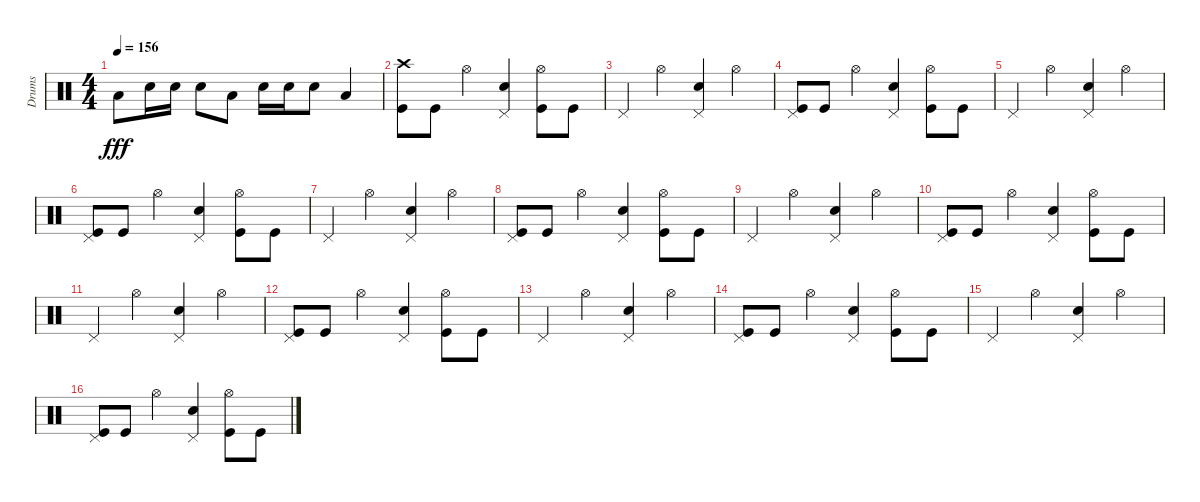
\track ("Drums               " "Drums     ") {instrument percussion}
\staff {score}
\articulation defaults
\ts (4 4)
\tempo 156
\clef neutral
\ks c "Low Tom (hit)".8{dy fff} "Snare (hit) 2".16 "Snare (hit) 2".16 "Snare (hit) 2".8 "Low Tom (hit)".8 "Snare (hit) 2".16 "Snare (hit) 2".16 "Snare (hit) 2".8 "Low Tom (hit)".4
|
("Kick (hit)" "Crash high (hit)").8 "Kick (hit)".8 "Hi-Hat (open)".4 ("Snare (hit) 2" "Pedal Hi-Hat (hit)").4 ("Kick (hit)" "Hi-Hat (open)").8 "Kick (hit)".8 |
"Pedal Hi-Hat (hit)".4 "Hi-Hat (open)".4 ("Pedal Hi-Hat (hit)" "Snare (hit) 2").4 "Hi-Hat (open)".4 |
("Kick (hit)" "Pedal Hi-Hat (hit)").8 "Kick (hit)".8 "Hi-Hat (open)".4 ("Snare (hit) 2" "Pedal Hi-Hat (hit)").4 ("Kick (hit)" "Hi-Hat (open)").8 "Kick (hit)".8 |
"Pedal Hi-Hat (hit)".4 "Hi-Hat (open)".4 ("Pedal Hi-Hat (hit)" "Snare (hit) 2").4 "Hi-Hat (open)".4 |
("Kick (hit)" "Pedal Hi-Hat (hit)").8 "Kick (hit)".8 "Hi-Hat (open)".4 ("Snare (hit) 2" "Pedal Hi-Hat (hit)").4 ("Kick (hit)" "Hi-Hat (open)").8 "Kick (hit)".8 |
"Pedal Hi-Hat (hit)".4 "Hi-Hat (open)".4 ("Pedal Hi-Hat (hit)" "Snare (hit) 2").4 "Hi-Hat (open)".4 |
("Kick (hit)" "Pedal Hi-Hat (hit)").8 "Kick (hit)".8 "Hi-Hat (open)".4 ("Snare (hit) 2" "Pedal Hi-Hat (hit)").4 ("Kick (hit)" "Hi-Hat (open)").8 "Kick (hit)".8 |
"Pedal Hi-Hat (hit)".4 "Hi-Hat (open)".4 ("Pedal Hi-Hat (hit)" "Snare (hit) 2").4 "Hi-Hat (open)".4 |
("Kick (hit)" "Pedal Hi-Hat (hit)").8 "Kick (hit)".8 "Hi-Hat (open)".4 ("Snare (hit) 2" "Pedal Hi-Hat (hit)").4 ("Kick (hit)" "Hi-Hat (open)").8 "Kick (hit)".8 |
"Pedal Hi-Hat (hit)".4 "Hi-Hat (open)".4 ("Pedal Hi-Hat (hit)" "Snare (hit) 2").4 "Hi-Hat (open)".4 |
("Kick (hit)" "Pedal Hi-Hat (hit)").8 "Kick (hit)".8 "Hi-Hat (open)".4 ("Snare (hit) 2" "Pedal Hi-Hat (hit)").4 ("Kick (hit)" "Hi-Hat (open)").8 "Kick (hit)".8 |
"Pedal Hi-Hat (hit)".4 "Hi-Hat (open)".4 ("Pedal Hi-Hat (hit)" "Snare (hit) 2").4 "Hi-Hat (open)".4 |
("Kick (hit)" "Pedal Hi-Hat (hit)").8 "Kick (hit)".8 "Hi-Hat (open)".4 ("Snare (hit) 2" "Pedal Hi-Hat (hit)").4 ("Kick (hit)" "Hi-Hat (open)").8 "Kick (hit)".8 |
"Pedal Hi-Hat (hit)".4 "Hi-Hat (open)".4 ("Pedal Hi-Hat (hit)" "Snare (hit) 2").4 "Hi-Hat (open)".4 |
("Kick (hit)" "Pedal Hi-Hat (hit)").8 "Kick (hit)".8 "Hi-Hat (open)".4 ("Snare (hit) 2" "Pedal Hi-Hat (hit)").4 ("Kick (hit)" "Hi-Hat (open)").8 "Kick (hit)".8
